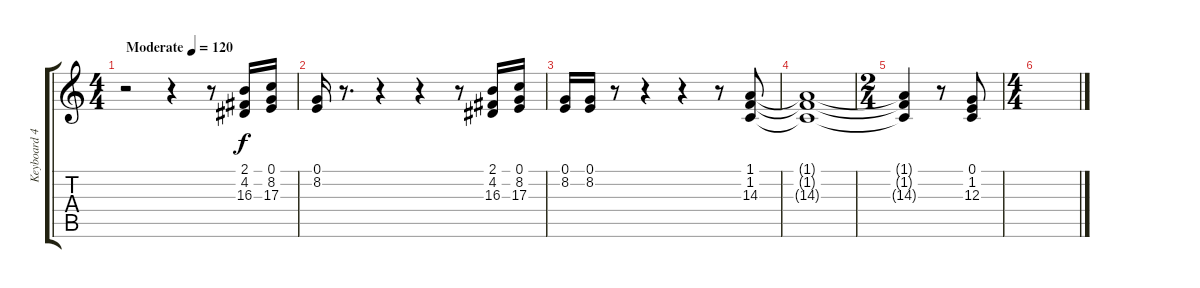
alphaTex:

\track ("Keyboard 4_4" "Keyboard 4") {instrument synthbrass1}
\staff {score tabs}
\tuning (E4 B3 G3 D3 A2 E2) {hide}
\ts (4 4)
\tempo (120 "Moderate")
\clef g2
\ks c
r.2{dy f instrument synthbrass1} r.4 r.8 (2.1 4.2 16.3).16 (0.1 8.2 17.3).16 |
(0.1 8.2).16 r.8{d} r.4 r.4 r.8 (2.1 4.2 16.3).16 (0.1 8.2 17.3).16 |
(0.1 8.2).16 (0.1 8.2).16 r.8 r.4 r.4 r.8 (1.1 1.2 14.3).8 |
(1.1{t} 1.2{t} 14.3{t}).1 |
\ts (2 4)
(1.1{t} 1.2{t} 14.3{t}).4 r.8 (0.1 1.2 12.3).8 |
\ts (4 4)
